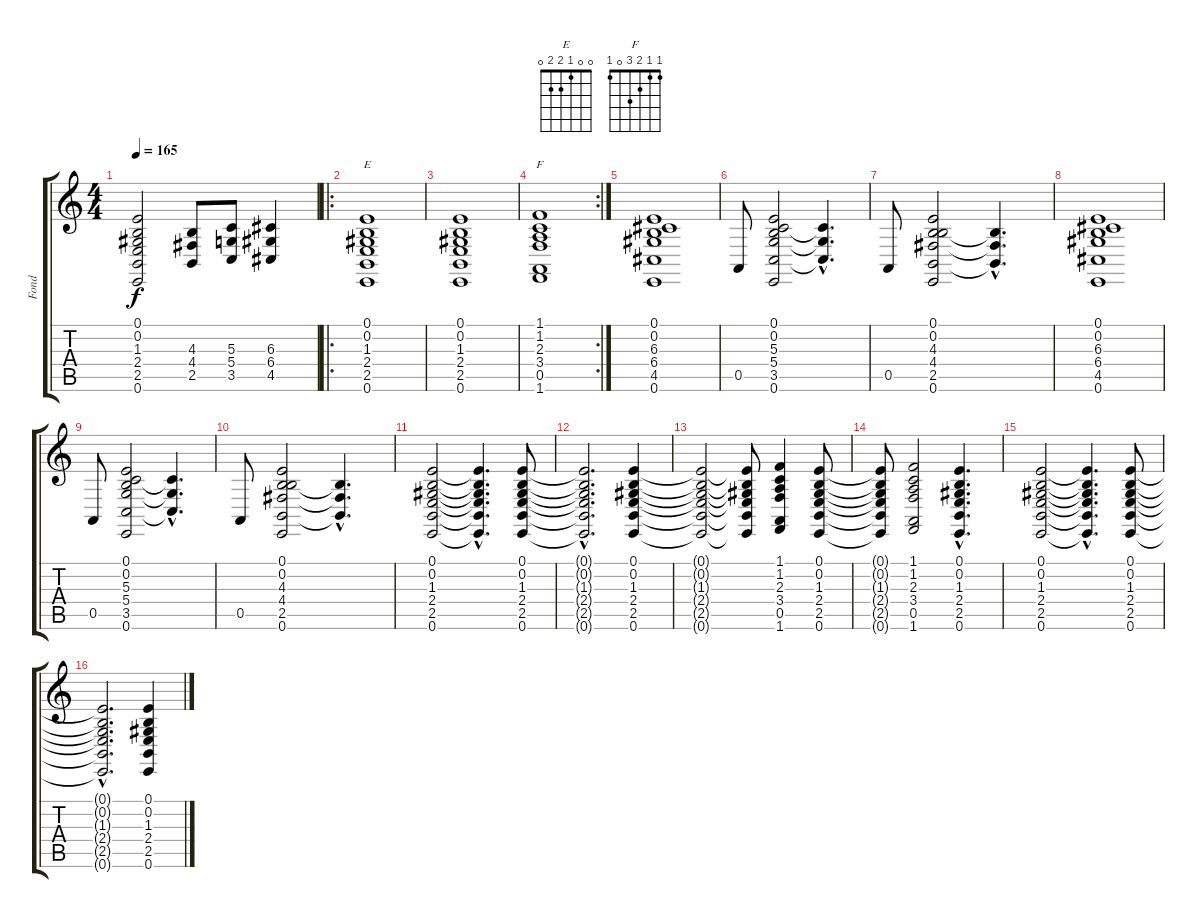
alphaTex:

\track ("Fond" "Fond") {instrument stringensemble1}
\staff {score tabs}
\tuning (E4 B3 G3 D3 A2 E2) {hide}
\chord ("E" 0 0 1 2 2 0)
\chord ("F" 1 1 2 3 0 1)
\ts (4 4)
\tempo 165
\clef g2
\ks c
(0.1{t} 0.2{t} 1.3{t} 2.4{t} 2.5{t} 0.6{t}).2{dy f} (4.3 4.4 2.5).8 (5.3 5.4 3.5).8 (6.3 6.4 4.5).4 |
\ro
(0.1 0.2 1.3 2.4 2.5 0.6).1{ch "E"} |
(0.1 0.2 1.3 2.4 2.5 0.6).1 |
\rc 2
(1.1 1.2 2.3 3.4 0.5 1.6).1{ch "F"} |
(0.1 0.2 6.3 6.4 4.5 0.6).1 |
0.5.8 (0.1 0.2 5.3 5.4 3.5 0.6).2 (5.3{hac t} 5.4{hac t} 3.5{hac t}).4{d} |
0.5.8 (0.1 0.2 4.3 4.4 2.5 0.6).2 (4.3{hac t} 4.4{hac t} 2.5{hac t}).4{d} |
(0.1 0.2 6.3 6.4 4.5 0.6).1 |
0.5.8 (0.1 0.2 5.3 5.4 3.5 0.6).2 (5.3{hac t} 5.4{hac t} 3.5{hac t}).4{d} |
0.5.8 (0.1 0.2 4.3 4.4 2.5 0.6).2 (4.3{hac t} 4.4{hac t} 2.5{hac t}).4{d} |
(0.1 0.2 1.3 2.4 2.5 0.6).2 (0.1{hac t} 0.2{hac t} 1.3{hac t} 2.4{hac t} 2.5{hac t} 0.6{hac t}).4{d} (0.1 0.2 1.3 2.4 2.5 0.6).8 |
(0.1{hac t} 0.2{hac t} 1.3{hac t} 2.4{hac t} 2.5{hac t} 0.6{hac t}).2{d} (0.1 0.2 1.3 2.4 2.5 0.6).4 |
(0.1{t} 0.2{t} 1.3{t} 2.4{t} 2.5{t} 0.6{t}).2 (0.1{t} 0.2{t} 1.3{t} 2.4{t} 2.5{t} 0.6{t}).8 (1.1 1.2 2.3 3.4 0.5 1.6).4 (0.1 0.2 1.3 2.4 2.5 0.6).8 |
(0.1{t} 0.2{t} 1.3{t} 2.4{t} 2.5{t} 0.6{t}).8 (1.1 1.2 2.3 3.4 0.5 1.6).2 (0.1{hac} 0.2{hac} 1.3{hac} 2.4{hac} 2.5{hac} 0.6{hac}).4{d} |
(0.1 0.2 1.3 2.4 2.5 0.6).2 (0.1{hac t} 0.2{hac t} 1.3{hac t} 2.4{hac t} 2.5{hac t} 0.6{hac t}).4{d} (0.1 0.2 1.3 2.4 2.5 0.6).8 |
(0.1{hac t} 0.2{hac t} 1.3{hac t} 2.4{hac t} 2.5{hac t} 0.6{hac t}).2{d} (0.1 0.2 1.3 2.4 2.5 0.6).4
